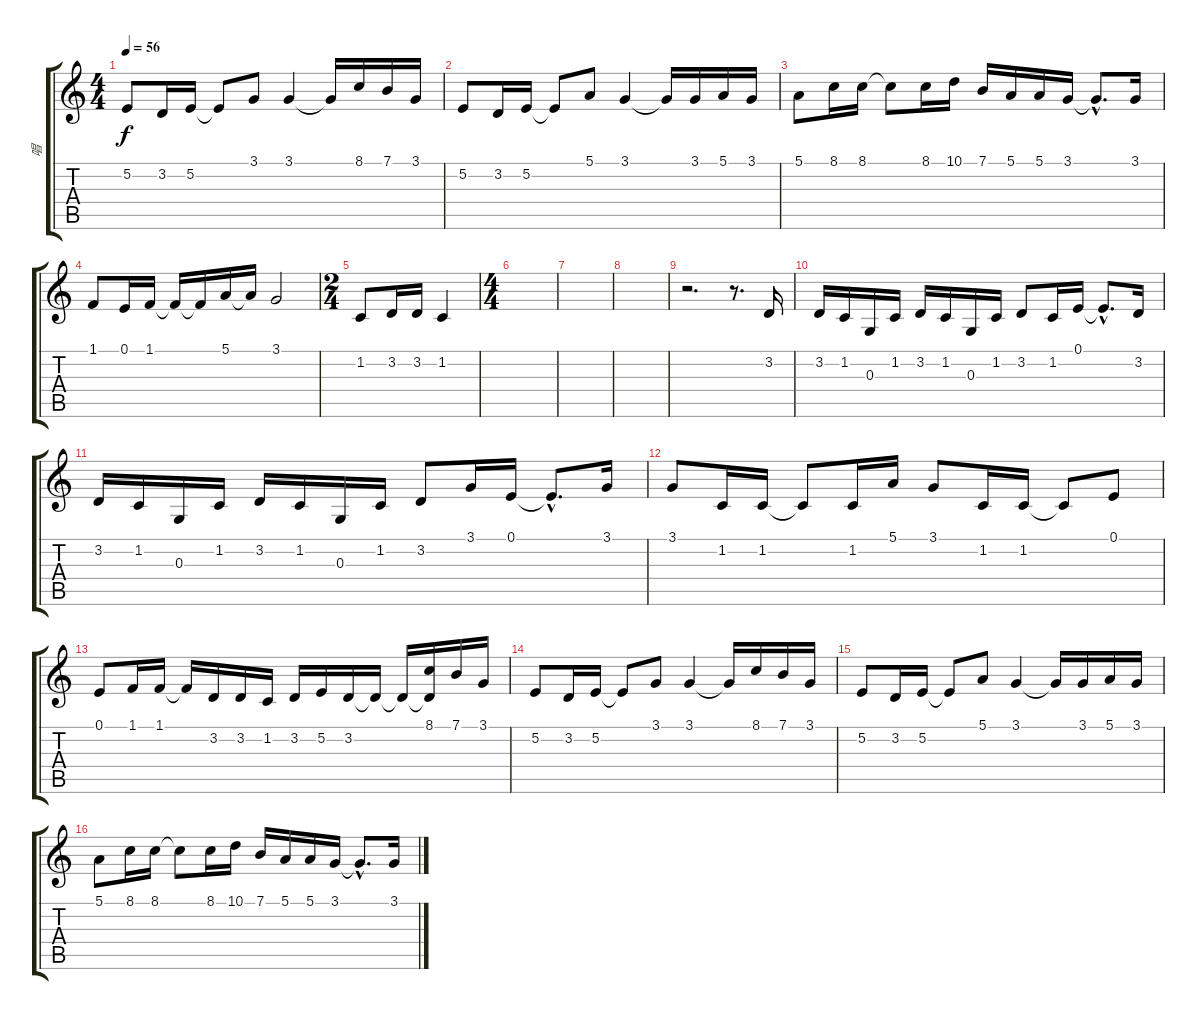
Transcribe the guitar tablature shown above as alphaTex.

\track ("唱" "唱") {instrument electricgrandpiano}
\staff {score tabs}
\tuning (E4 B3 G3 D3 A2 E2) {hide}
\ts (4 4)
\tempo 56
\clef g2
\ks c
5.2.8{dy f} 3.2.16 5.2.16 5.2{t}.8 3.1.8 3.1.4 3.1{t}.16 8.1.16 7.1.16 3.1.16 |
5.2.8 3.2.16 5.2.16 5.2{t}.8 5.1.8 3.1.4 3.1{t}.16 3.1.16 5.1.16 3.1.16 |
5.1.8 8.1.16 8.1.16 8.1{t}.8 8.1.16 10.1.16 7.1.16 5.1.16 5.1.16 3.1.16 3.1{hac t}.8{d} 3.1.16 |
1.1.8 0.1.16 1.1.16 1.1{t}.16 1.1{t}.16 5.1.16 5.1{t}.16 3.1.2 |
\ts (2 4)
1.2.8 3.2.16 3.2.16 1.2.4 |
\ts (4 4)
|
|
|
r.2{d} r.8{d} 3.2.16 |
3.2.16 1.2.16 0.3.16 1.2.16 3.2.16 1.2.16 0.3.16 1.2.16 3.2.8 1.2.16 0.1.16 0.1{hac t}.8{d} 3.2.16 |
3.2.16 1.2.16 0.3.16 1.2.16 3.2.16 1.2.16 0.3.16 1.2.16 3.2.8 3.1.16 0.1.16 0.1{hac t}.8{d} 3.1.16 |
3.1.8 1.2.16 1.2.16 1.2{t}.8 1.2.16 5.1.16 3.1.8 1.2.16 1.2.16 1.2{t}.8 0.1.8 |
0.1.8 1.1.16 1.1.16 1.1{t}.16 3.2.16 3.2.16 1.2.16 3.2.16 5.2.16 3.2.16 3.2{t}.16 3.2{t}.16 (8.1 3.2{t}).16 7.1.16 3.1.16 |
5.2.8 3.2.16 5.2.16 5.2{t}.8 3.1.8 3.1.4 3.1{t}.16 8.1.16 7.1.16 3.1.16 |
5.2.8 3.2.16 5.2.16 5.2{t}.8 5.1.8 3.1.4 3.1{t}.16 3.1.16 5.1.16 3.1.16 |
5.1.8 8.1.16 8.1.16 8.1{t}.8 8.1.16 10.1.16 7.1.16 5.1.16 5.1.16 3.1.16 3.1{hac t}.8{d} 3.1.16
